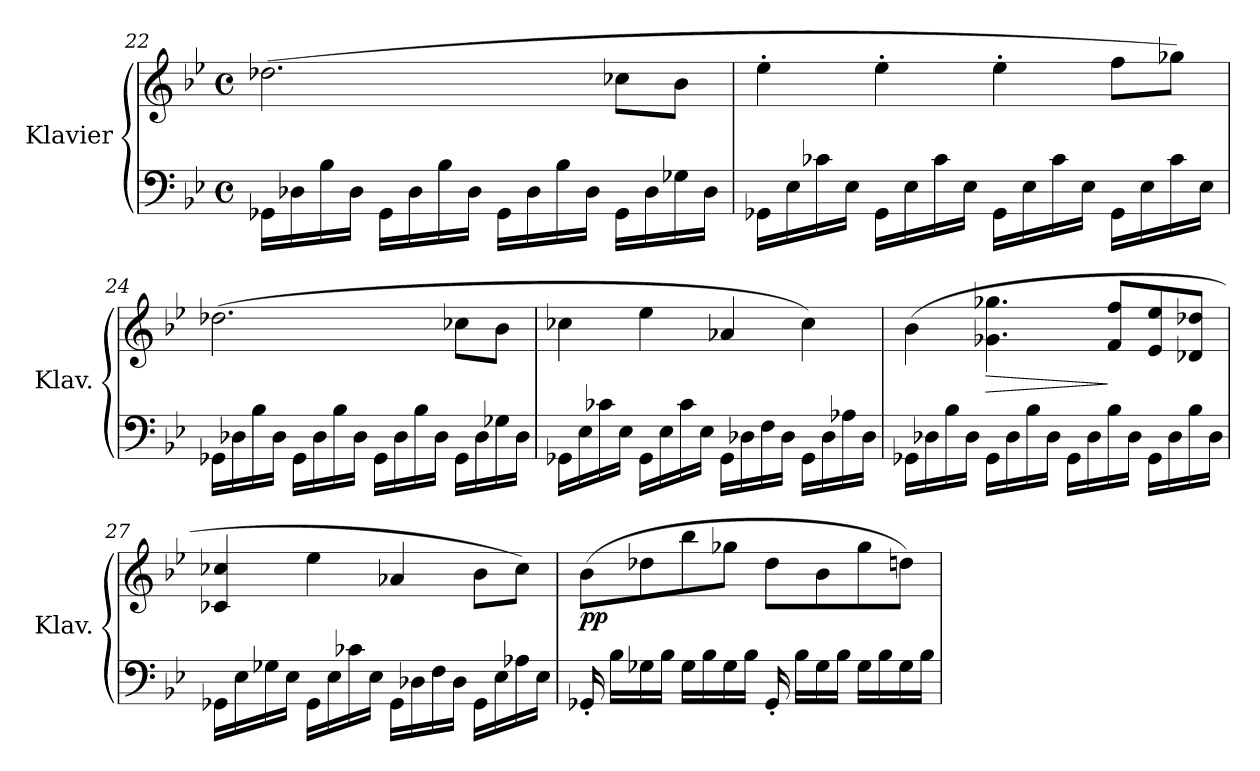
**kern	**kern	**dynam
*part1	*part1	*part1
*staff2	*staff1	*staff1/2
*I"Klavier	*	*
*I'Klav.	*	*
*clefF4	*clefG2	*
*k[b-e-]	*k[b-e-]	*
*M4/4	*M4/4	*
*met(c)	*met(c)	*
=22	=22	=22
16GG-X\LL	(>2.dd-X\	.
16D-X\	.	.
16B-\	.	.
16D-\JJ	.	.
16GG-\LL	.	.
16D-\	.	.
16B-\	.	.
16D-\JJ	.	.
*	*MM98	*
16GG-\LL	.	.
16D-\	.	.
*	*MM94	*
16B-\	.	.
16D-\JJ	.	.
*	*MM98	*
16GG-\LL	8cc-X\L	.
16D-\	.	.
16G-X\	8b-\J	.
16D-\JJ	.	.
!!LO:LB:g=z
=23	=23	=23
16GG-X\LL	4ee-'\	.
*	*MM94	*
16E-\	.	.
*	*MM98	*
16c-X\	.	.
*	*MM104	*
16E-\JJ	.	.
16GG-\LL	4ee-'\	.
16E-\	.	.
16c-\	.	.
16E-\JJ	.	.
16GG-\LL	4ee-'\	.
*	*MM98	*
16E-\	.	.
*	*MM94	*
16c-\	.	.
16E-\JJ	.	.
*	*MM98	*
16GG-\LL	8ff\L	.
16E-\	.	.
16c-\	8gg-X\J)	.
16E-\JJ	.	.
=24	=24	=24
16GG-X\LL	(>2.dd-X\	.
*	*MM94	*
16D-X\	.	.
*	*MM98	*
16B-\	.	.
*	*MM104	*
16D-\JJ	.	.
16GG-\LL	.	.
16D-\	.	.
16B-\	.	.
16D-\JJ	.	.
16GG-\LL	.	.
*	*MM98	*
16D-\	.	.
*	*MM94	*
16B-\	.	.
16D-\JJ	.	.
*	*MM98	*
16GG-\LL	8cc-X\L	.
16D-\	.	.
16G-X\	8b-\J	.
16D-\JJ	.	.
=25	=25	=25
16GG-X\LL	4cc-X\	.
*	*MM94	*
16E-\	.	.
*	*MM98	*
16c-X\	.	.
*	*MM104	*
16E-\JJ	.	.
16GG-\LL	4ee-\	.
16E-\	.	.
16c-\	.	.
16E-\JJ	.	.
16GG-\LL	4a-X/	.
*	*MM98	*
16D-X\	.	.
*	*MM94	*
16F\	.	.
16D-\JJ	.	.
*	*MM98	*
16GG-\LL	4cc-\)	.
16D-\	.	.
16A-X\	.	.
16D-\JJ	.	.
!!LO:LB:g=z
=26	=26	=26
16GG-X\LL	(>4b-\	.
*	*MM94	*
16D-X\	.	.
*	*MM98	*
16B-\	.	.
*	*MM104	*
16D-\JJ	.	.
!	!	!LO:HP:b
16GG-\LL	4.g-X\ 4.gg-X\	>
16D-\	.	.
16B-\	.	.
16D-\JJ	.	.
16GG-\LL	.	.
*	*MM98	*
16D-\	.	.
*	*MM94	*
16B-\	8f/ 8ff/L	]
16D-\JJ	.	.
*	*MM98	*
16GG-\LL	8e-/ 8ee-/	.
16D-\	.	.
16B-\	8d-X/ 8dd-X/J	.
16D-\JJ	.	.
=27	=27	=27
16GG-X\LL	4c-X/ 4cc-X/	.
*	*MM94	*
16E-\	.	.
*	*MM98	*
16G-X\	.	.
*	*MM104	*
16E-\JJ	.	.
16GG-\LL	4ee-\	.
16E-\	.	.
16c-X\	.	.
16E-\JJ	.	.
16GG-\LL	4a-X/	.
*	*MM98	*
16D-X\	.	.
*	*MM94	*
16F\	.	.
16D-\JJ	.	.
*	*MM98	*
16GG-\LL	8b-\L	.
16E-\	.	.
16A-X\	8cc-\J)	.
16E-\JJ	.	.
=28	=28	=28
*	*MM104	*
!	!	!LO:DY:b
16GG-X'/	(>8b-\L	pp
16B-\LL	.	.
16G-X\	8dd-X\	.
16B-\JJ	.	.
16G-\LL	8bb-\	.
16B-\	.	.
16G-\	8gg-X\J	.
16B-\JJ	.	.
*	*MM106	*
16GG-'/	8dd-\L	.
16B-\LL	.	.
16G-\	8b-\	.
16B-\JJ	.	.
16G-\LL	8gg-\	.
16B-\	.	.
16G-\	8ddn\J)	.
16B-\JJ	.	.
=	=	=
*-	*-	*-
